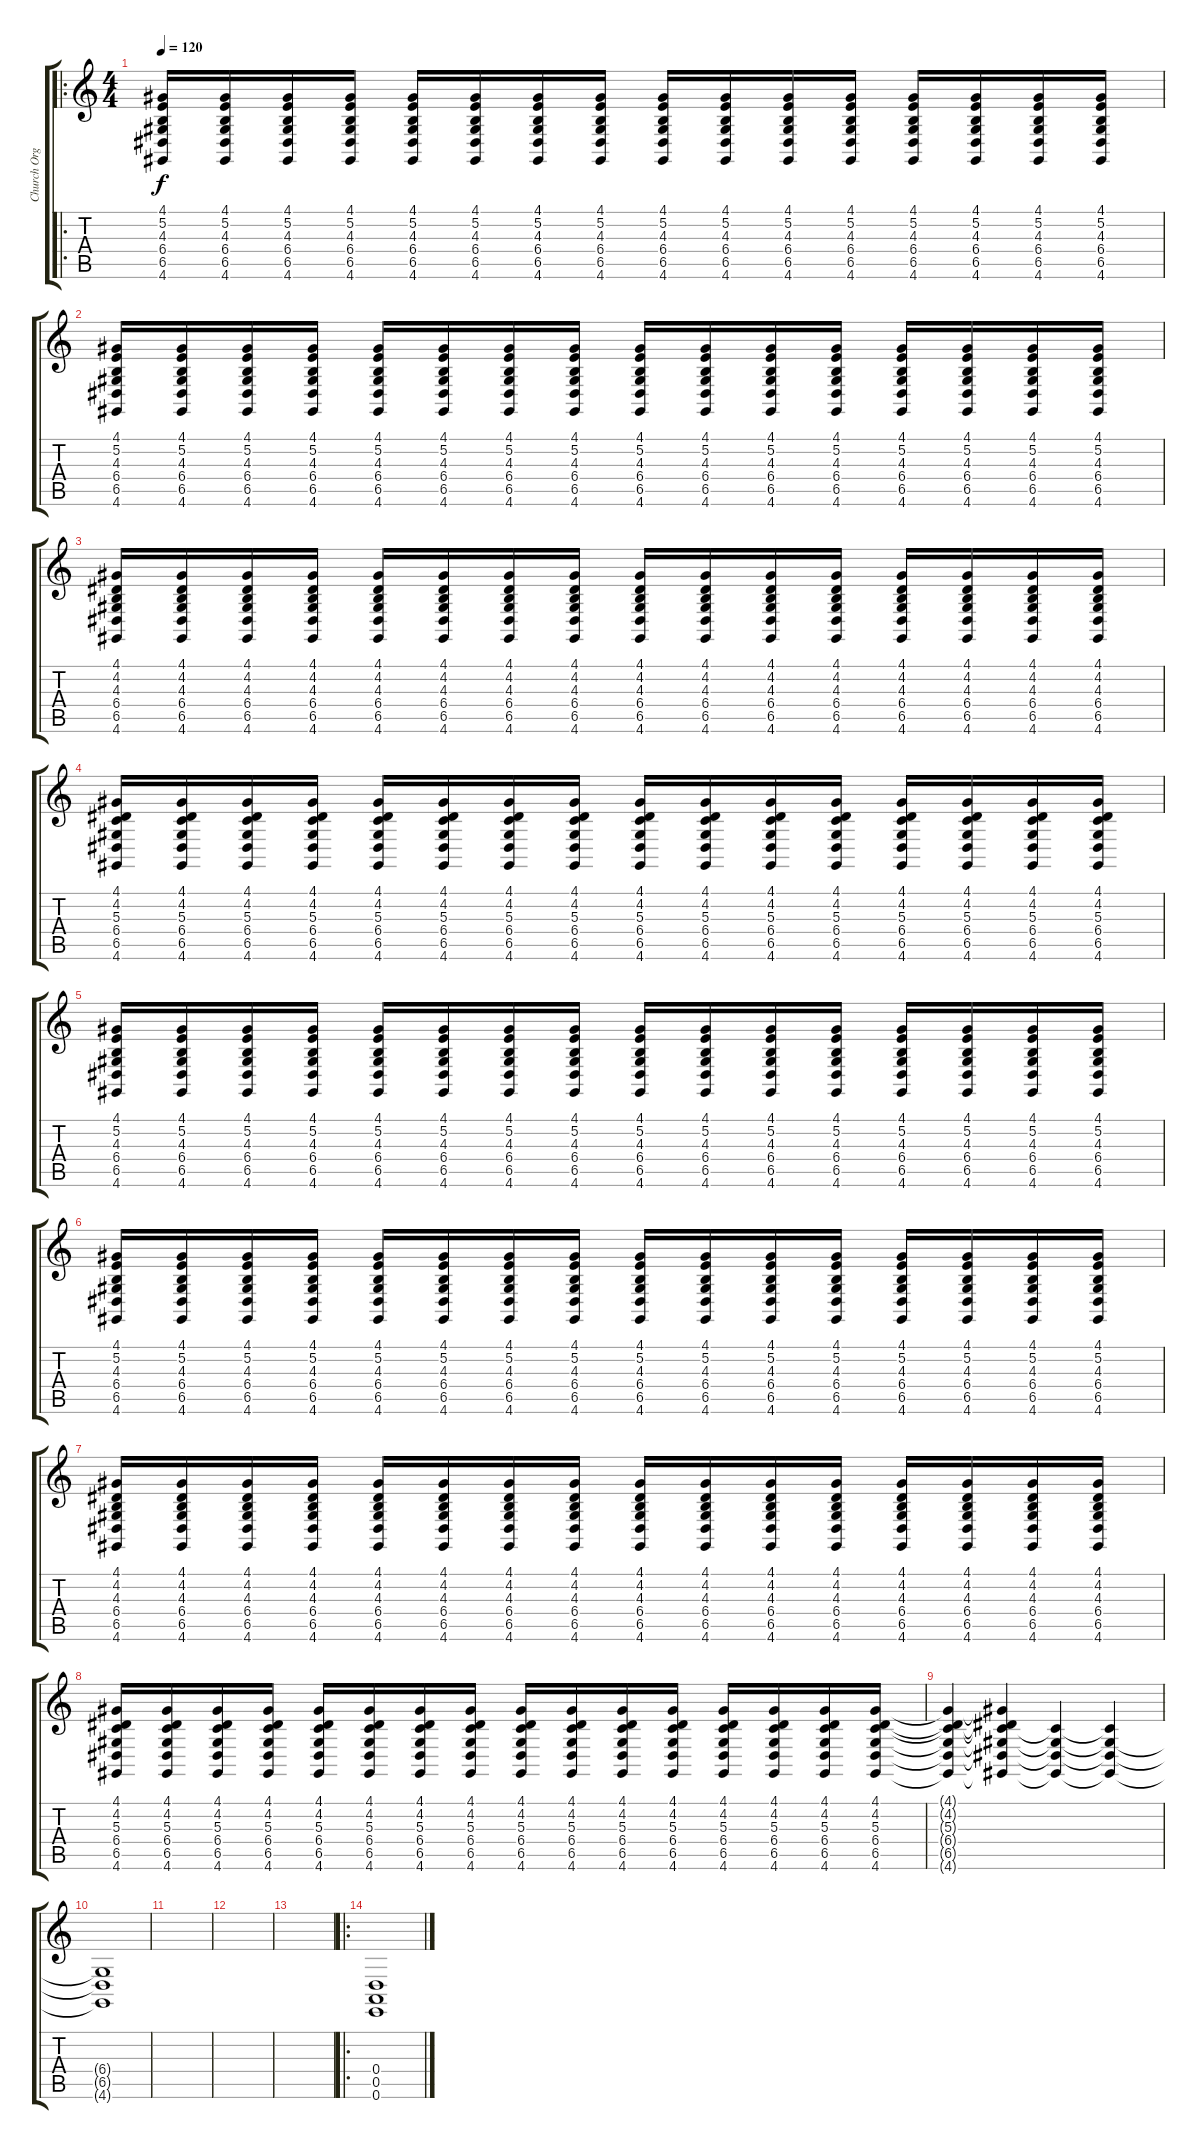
\track ("Church Organ" "Church Org") {instrument churchorgan}
\staff {score tabs}
\tuning (E4 B3 G3 D3 A2 E2) {hide}
\ro
\ts (4 4)
\tempo 120
\clef g2
\ks c
(4.1 5.2 4.3 6.4 6.5 4.6).16{dy f} (4.1 5.2 4.3 6.4 6.5 4.6).16 (4.1 5.2 4.3 6.4 6.5 4.6).16 (4.1 5.2 4.3 6.4 6.5 4.6).16 (4.1 5.2 4.3 6.4 6.5 4.6).16 (4.1 5.2 4.3 6.4 6.5 4.6).16 (4.1 5.2 4.3 6.4 6.5 4.6).16 (4.1 5.2 4.3 6.4 6.5 4.6).16 (4.1 5.2 4.3 6.4 6.5 4.6).16 (4.1 5.2 4.3 6.4 6.5 4.6).16 (4.1 5.2 4.3 6.4 6.5 4.6).16 (4.1 5.2 4.3 6.4 6.5 4.6).16 (4.1 5.2 4.3 6.4 6.5 4.6).16 (4.1 5.2 4.3 6.4 6.5 4.6).16 (4.1 5.2 4.3 6.4 6.5 4.6).16 (4.1 5.2 4.3 6.4 6.5 4.6).16 |
(4.1 5.2 4.3 6.4 6.5 4.6).16 (4.1 5.2 4.3 6.4 6.5 4.6).16 (4.1 5.2 4.3 6.4 6.5 4.6).16 (4.1 5.2 4.3 6.4 6.5 4.6).16 (4.1 5.2 4.3 6.4 6.5 4.6).16 (4.1 5.2 4.3 6.4 6.5 4.6).16 (4.1 5.2 4.3 6.4 6.5 4.6).16 (4.1 5.2 4.3 6.4 6.5 4.6).16 (4.1 5.2 4.3 6.4 6.5 4.6).16 (4.1 5.2 4.3 6.4 6.5 4.6).16 (4.1 5.2 4.3 6.4 6.5 4.6).16 (4.1 5.2 4.3 6.4 6.5 4.6).16 (4.1 5.2 4.3 6.4 6.5 4.6).16 (4.1 5.2 4.3 6.4 6.5 4.6).16 (4.1 5.2 4.3 6.4 6.5 4.6).16 (4.1 5.2 4.3 6.4 6.5 4.6).16 |
(4.1 4.2 4.3 6.4 6.5 4.6).16 (4.1 4.2 4.3 6.4 6.5 4.6).16 (4.1 4.2 4.3 6.4 6.5 4.6).16 (4.1 4.2 4.3 6.4 6.5 4.6).16 (4.1 4.2 4.3 6.4 6.5 4.6).16 (4.1 4.2 4.3 6.4 6.5 4.6).16 (4.1 4.2 4.3 6.4 6.5 4.6).16 (4.1 4.2 4.3 6.4 6.5 4.6).16 (4.1 4.2 4.3 6.4 6.5 4.6).16 (4.1 4.2 4.3 6.4 6.5 4.6).16 (4.1 4.2 4.3 6.4 6.5 4.6).16 (4.1 4.2 4.3 6.4 6.5 4.6).16 (4.1 4.2 4.3 6.4 6.5 4.6).16 (4.1 4.2 4.3 6.4 6.5 4.6).16 (4.1 4.2 4.3 6.4 6.5 4.6).16 (4.1 4.2 4.3 6.4 6.5 4.6).16 |
(4.1 4.2 5.3 6.4 6.5 4.6).16 (4.1 4.2 5.3 6.4 6.5 4.6).16 (4.1 4.2 5.3 6.4 6.5 4.6).16 (4.1 4.2 5.3 6.4 6.5 4.6).16 (4.1 4.2 5.3 6.4 6.5 4.6).16 (4.1 4.2 5.3 6.4 6.5 4.6).16 (4.1 4.2 5.3 6.4 6.5 4.6).16 (4.1 4.2 5.3 6.4 6.5 4.6).16 (4.1 4.2 5.3 6.4 6.5 4.6).16 (4.1 4.2 5.3 6.4 6.5 4.6).16 (4.1 4.2 5.3 6.4 6.5 4.6).16 (4.1 4.2 5.3 6.4 6.5 4.6).16 (4.1 4.2 5.3 6.4 6.5 4.6).16 (4.1 4.2 5.3 6.4 6.5 4.6).16 (4.1 4.2 5.3 6.4 6.5 4.6).16 (4.1 4.2 5.3 6.4 6.5 4.6).16 |
(4.1 5.2 4.3 6.4 6.5 4.6).16 (4.1 5.2 4.3 6.4 6.5 4.6).16 (4.1 5.2 4.3 6.4 6.5 4.6).16 (4.1 5.2 4.3 6.4 6.5 4.6).16 (4.1 5.2 4.3 6.4 6.5 4.6).16 (4.1 5.2 4.3 6.4 6.5 4.6).16 (4.1 5.2 4.3 6.4 6.5 4.6).16 (4.1 5.2 4.3 6.4 6.5 4.6).16 (4.1 5.2 4.3 6.4 6.5 4.6).16 (4.1 5.2 4.3 6.4 6.5 4.6).16 (4.1 5.2 4.3 6.4 6.5 4.6).16 (4.1 5.2 4.3 6.4 6.5 4.6).16 (4.1 5.2 4.3 6.4 6.5 4.6).16 (4.1 5.2 4.3 6.4 6.5 4.6).16 (4.1 5.2 4.3 6.4 6.5 4.6).16 (4.1 5.2 4.3 6.4 6.5 4.6).16 |
(4.1 5.2 4.3 6.4 6.5 4.6).16 (4.1 5.2 4.3 6.4 6.5 4.6).16 (4.1 5.2 4.3 6.4 6.5 4.6).16 (4.1 5.2 4.3 6.4 6.5 4.6).16 (4.1 5.2 4.3 6.4 6.5 4.6).16 (4.1 5.2 4.3 6.4 6.5 4.6).16 (4.1 5.2 4.3 6.4 6.5 4.6).16 (4.1 5.2 4.3 6.4 6.5 4.6).16 (4.1 5.2 4.3 6.4 6.5 4.6).16 (4.1 5.2 4.3 6.4 6.5 4.6).16 (4.1 5.2 4.3 6.4 6.5 4.6).16 (4.1 5.2 4.3 6.4 6.5 4.6).16 (4.1 5.2 4.3 6.4 6.5 4.6).16 (4.1 5.2 4.3 6.4 6.5 4.6).16 (4.1 5.2 4.3 6.4 6.5 4.6).16 (4.1 5.2 4.3 6.4 6.5 4.6).16 |
(4.1 4.2 4.3 6.4 6.5 4.6).16 (4.1 4.2 4.3 6.4 6.5 4.6).16 (4.1 4.2 4.3 6.4 6.5 4.6).16 (4.1 4.2 4.3 6.4 6.5 4.6).16 (4.1 4.2 4.3 6.4 6.5 4.6).16 (4.1 4.2 4.3 6.4 6.5 4.6).16 (4.1 4.2 4.3 6.4 6.5 4.6).16 (4.1 4.2 4.3 6.4 6.5 4.6).16 (4.1 4.2 4.3 6.4 6.5 4.6).16 (4.1 4.2 4.3 6.4 6.5 4.6).16 (4.1 4.2 4.3 6.4 6.5 4.6).16 (4.1 4.2 4.3 6.4 6.5 4.6).16 (4.1 4.2 4.3 6.4 6.5 4.6).16 (4.1 4.2 4.3 6.4 6.5 4.6).16 (4.1 4.2 4.3 6.4 6.5 4.6).16 (4.1 4.2 4.3 6.4 6.5 4.6).16 |
(4.1 4.2 5.3 6.4 6.5 4.6).16 (4.1 4.2 5.3 6.4 6.5 4.6).16 (4.1 4.2 5.3 6.4 6.5 4.6).16 (4.1 4.2 5.3 6.4 6.5 4.6).16 (4.1 4.2 5.3 6.4 6.5 4.6).16 (4.1 4.2 5.3 6.4 6.5 4.6).16 (4.1 4.2 5.3 6.4 6.5 4.6).16 (4.1 4.2 5.3 6.4 6.5 4.6).16 (4.1 4.2 5.3 6.4 6.5 4.6).16 (4.1 4.2 5.3 6.4 6.5 4.6).16 (4.1 4.2 5.3 6.4 6.5 4.6).16 (4.1 4.2 5.3 6.4 6.5 4.6).16 (4.1 4.2 5.3 6.4 6.5 4.6).16 (4.1 4.2 5.3 6.4 6.5 4.6).16 (4.1 4.2 5.3 6.4 6.5 4.6).16 (4.1 4.2 5.3 6.4 6.5 4.6).16 |
(4.1{t} 4.2{t} 5.3{t} 6.4{t} 6.5{t} 4.6{t}).4 (4.1{t} 4.2{t} 5.3{t} 6.4{t} 6.5{t} 4.6{t}).4 (5.3{t} 6.4{t} 6.5{t} 4.6{t}).4 (5.3{t} 6.4{t} 6.5{t} 4.6{t}).4 |
(6.4{t} 6.5{t} 4.6{t}).1 |
|
|
|
\ro
(0.4 0.5 0.6).1
